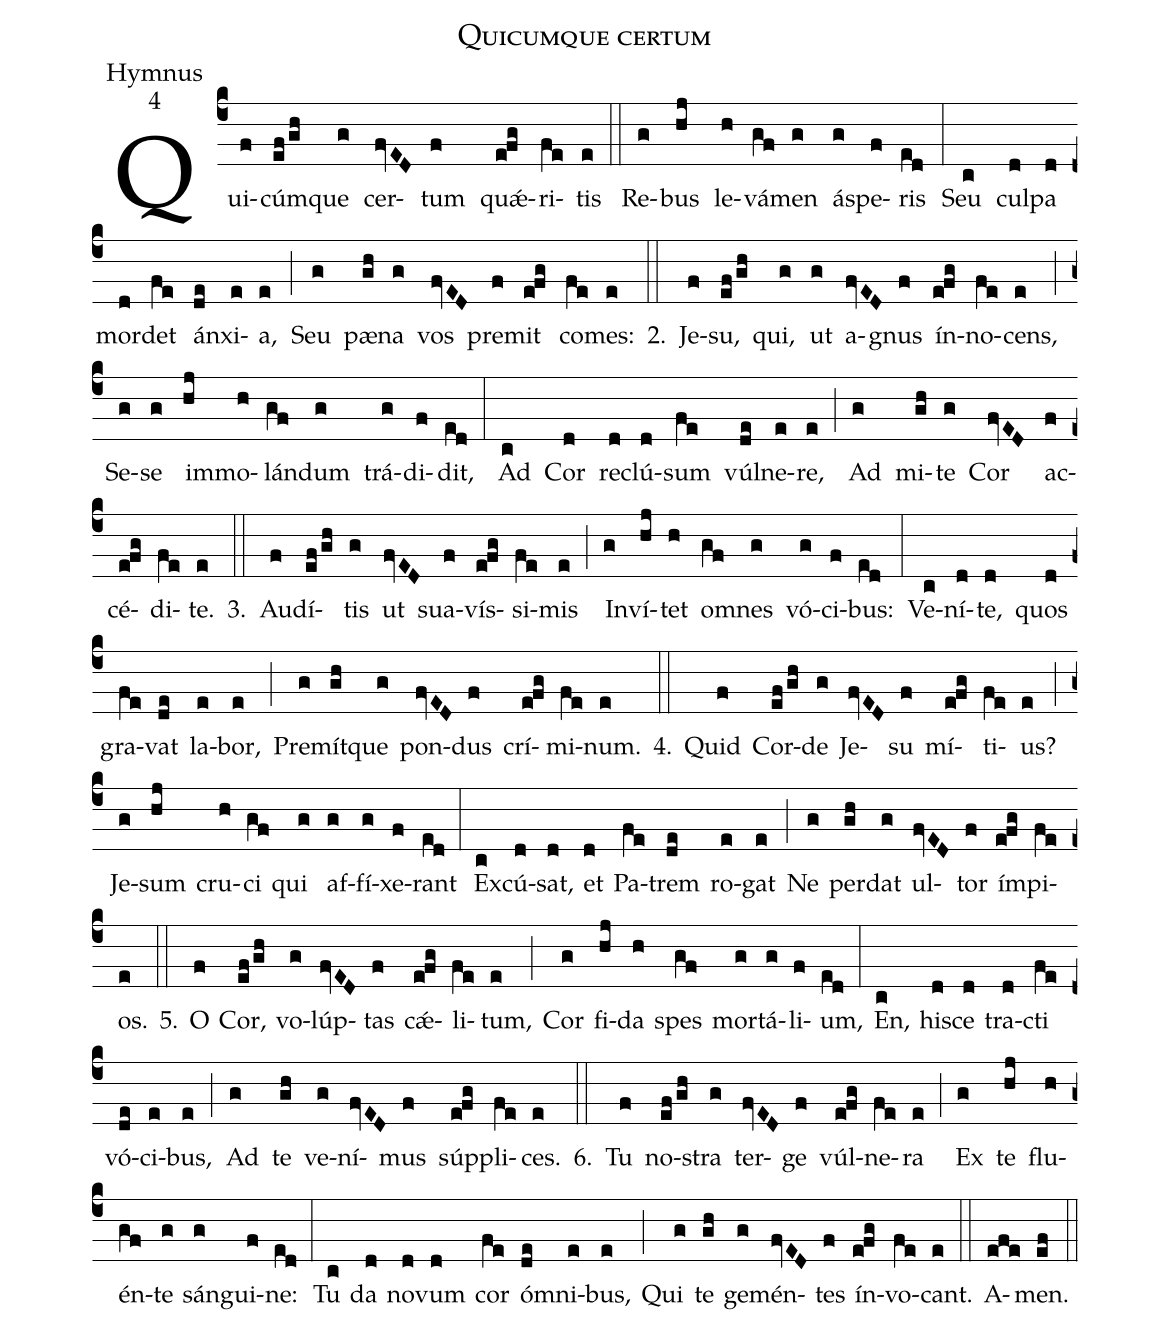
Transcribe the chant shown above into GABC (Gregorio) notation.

name:Quicumque certum;
office-part:Hymnus;
mode:4;
%%
(c4) Qui(f)cúm(ef/gh)que(g) cer(fvED)tum(f) qu<sp>'ae</sp>(e!fg)ri(fe)tis(e) (::)
Re(g)bus(hj) le(h)vá(gf)men(g) á(g)spe(f)ris(ed) (:)
Seu(c) cul(d)pa(d) mor(d)det(fe) án(de)xi(e)a,(e) (;) Seu(g) pæ(gh)na(g) vos(fvED) pre(f)mit(e!fg) co(fe)mes:(e) 2.(::) Je(f)su,(ef/gh) qui,(g) ut(g) a(fvED)gnus(f) ín(e!fg)no(fe)cens,(e) (;) Se(g)se(g) im(hj)mo(h)lán(gf)dum(g) trá(g)di(f)dit,(ed) (:)
Ad(c) Cor(d) re(d)clú(d)sum(fe) vúl(de)ne(e)re,(e) (;) Ad(g) mi(gh)te(g) Cor(fvED) ac(f)cé(e!fg)di(fe)te.(e) 3.(::) Au(f)dí(ef/gh)tis(g) ut(fvED) sua(f)vís(e!fg)si(fe)mis(e) (;) In(g)ví(hj)tet(h) o(gf)mnes(g) vó(g)ci(f)bus:(ed) (:)
Ve(c)ní(d)te,(d) quos(d) gra(fe)vat(de) la(e)bor,(e) (;) Pre(g)mít(gh)que(g) pon(fvED)dus(f) crí(e!fg)mi(fe)num.(e) 4.(::) Quid(f) Cor(ef/gh)de(g) Je(fvED)su(f) mí(e!fg)ti(fe)us?(e) (;) Je(g)sum(hj) cru(h)ci(gf) qui(g) af(g)fí(g)xe(f)rant(ed) (:)
Ex(c)cú(d)sat,(d) et(d) Pa(fe)trem(de) ro(e)gat(e) (;) Ne(g) per(gh)dat(g) ul(fvED)tor(f) ím(e!fg)pi(fe)os.(e) 5.(::) O(f) Cor,(ef/gh) vo(g)lúp(fvED)tas(f) c<sp>'ae</sp>(e!fg)li(fe)tum,(e) (;) Cor(g) fi(hj)da(h) spes(gf) mor(g)tá(g)li(f)um,(ed) (:)
En,(c) hi(d)sce(d) tra(d)cti(fe) vó(de)ci(e)bus,(e) (;) Ad(g) te(gh) ve(g)ní(fvED)mus(f) súp(e!fg)pli(fe)ces.(e) 6.(::) Tu(f) no(ef/gh)stra(g) ter(fvED)ge(f) vúl(e!fg)ne(fe)ra(e) (;) Ex(g) te(hj) flu(h)én(gf)te(g) sán(g)gui(f)ne:(ed) (:)
Tu(c) da(d) no(d)vum(d) cor(fe) ó(de)mni(e)bus,(e) (;) Qui(g) te(gh) ge(g)mén(fvED)tes(f) ín(e!fg)vo(fe)cant.(e) (::)
A(efe)men.(ef) (::)
